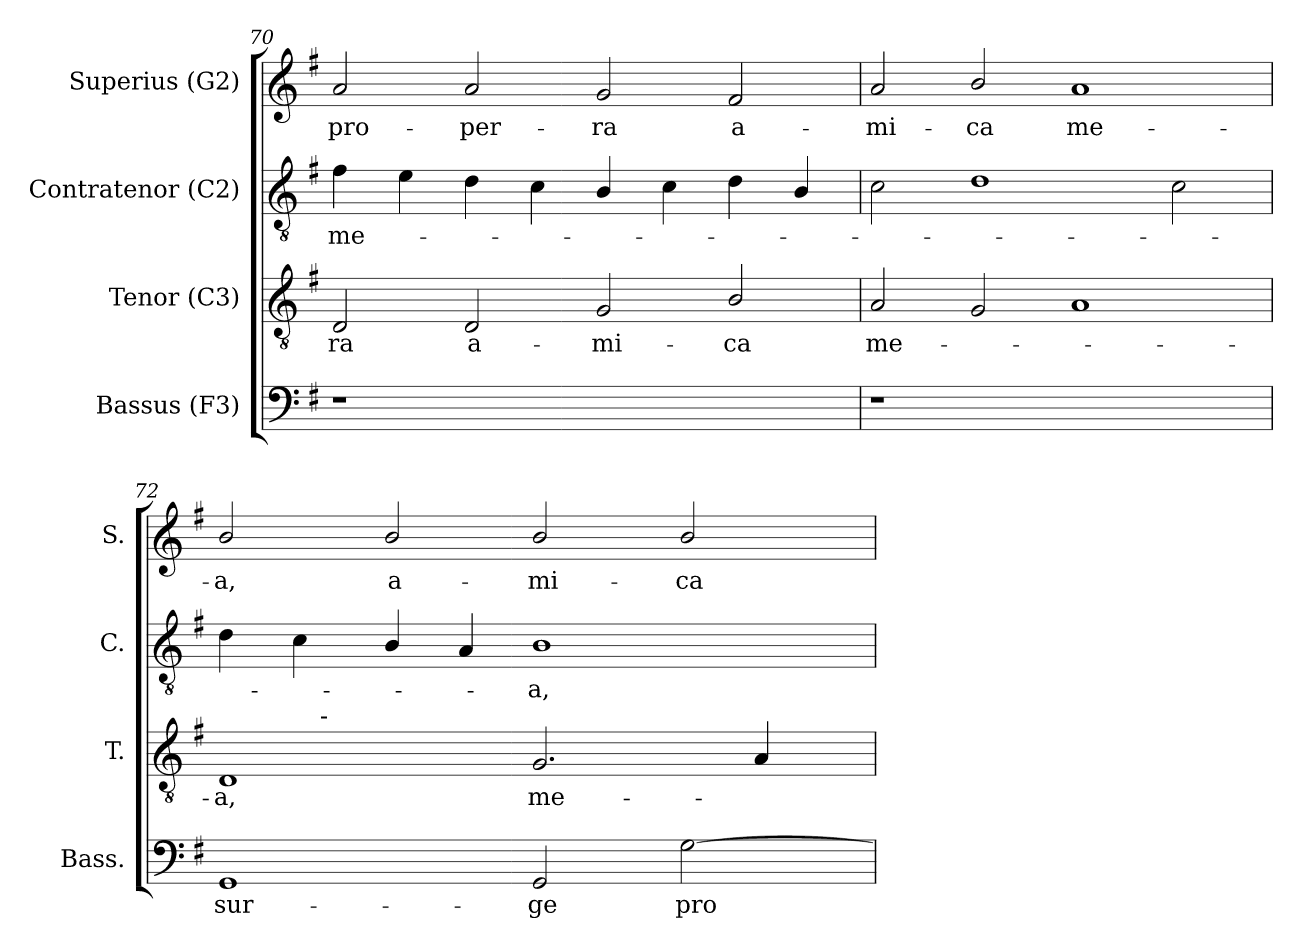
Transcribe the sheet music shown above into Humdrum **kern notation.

**kern	**text	**kern	**text	**kern	**text	**kern	**text
*part4	*part4	*part3	*part3	*part2	*part2	*part1	*part1
*staff4	*staff4	*staff3	*staff3	*staff2	*staff2	*staff1	*staff1
*I"Bassus (F3)	*	*I"Tenor (C3)	*	*I"Contratenor (C2)	*	*I"Superius (G2)	*
*I'Bass.	*	*I'T.	*	*I'C.	*	*I'S.	*
*clefF4	*	*clefGv2	*	*clefGv2	*	*clefG2	*
*k[f#]	*	*k[f#]	*	*k[f#]	*	*k[f#]	*
*G:	*	*G:	*	*G:	*	*G:	*
=70	=70	=70	=70	=70	=70	=70	=70
!LO:N:vis=1	!	!	!LO:LY:b:cj	!	!LO:LY:b	!	!LO:LY:b:cj
1r	.	2D/	-ra	4f#\	me-	2a/	pro-
.	.	.	.	4e\	.	.	.
!	!	!	!LO:LY:b:cj	!	!	!	!LO:LY:b:cj
.	.	2D/	a-	4d\	.	2a/	-per-
.	.	.	.	4c\	.	.	.
!	!	!	!LO:LY:b:cj	!	!	!	!LO:LY:b:cj
1ryy	.	2G/	-mi-	4B/	.	2g/	-ra
.	.	.	.	4c\	.	.	.
!	!	!	!LO:LY:b:cj	!	!	!	!LO:LY:b:cj
.	.	2B/	-ca	4d\	.	2f#/	a-
.	.	.	.	4B/	.	.	.
=71	=71	=71	=71	=71	=71	=71	=71
!LO:N:vis=1	!	!	!LO:LY:b:cj	!	!	!	!LO:LY:b:cj
1r	.	2A/	me-	2c\	.	2a/	-mi-
!	!	!	!	!	!	!	!LO:LY:b:cj
.	.	2G/	.	1d	.	2b/	-ca
!	!	!	!	!	!	!	!LO:LY:b:cj
1ryy	.	1A	.	.	.	1a	me-
.	.	.	.	2c\	.	.	.
!!LO:LB:g=z
=72	=72	=72	=72	=72	=72	=72	=72
!	!LO:LY:b:cj	!	!LO:LY:b:cj	!	!	!	!LO:LY:b:cj
*	*	*^	*	*	*	*	*
1GG	sur-	1D	4ryy	-a,	4d\	.	2b/	-a,
.	.	.	32.ryy	.	4c\	.	.	.
!	!	!	!LO:TX:a:t=-	!	!	!	!	!
.	.	.	1ryy	.	.	.	.	.
!	!	!	!	!	!	!	!	!LO:LY:b:cj
.	.	.	.	.	4B/	.	2b/	a-
.	.	.	.	.	4A/	.	.	.
!	!LO:LY:b:cj	!	!	!LO:LY:b:cj	!	!LO:LY:b:cj	!	!LO:LY:b:cj
2GG/	-ge	2.G/	.	me-	1B	-a,	2b/	-mi-
.	.	.	2ryy	.	.	.	.	.
!	!LO:LY:b	!	!	!	!	!	!	!LO:LY:b:cj
[>2G\	pro-	.	.	.	.	.	2b/	-ca
.	.	4A/	.	.	.	.	.	.
.	.	.	8ryy	.	.	.	.	.
.	.	.	16ryy	.	.	.	.	.
.	.	.	64ryy	.	.	.	.	.
*	*	*v	*v	*	*	*	*	*
=	=	=	=	=	=	=	=
*-	*-	*-	*-	*-	*-	*-	*-
